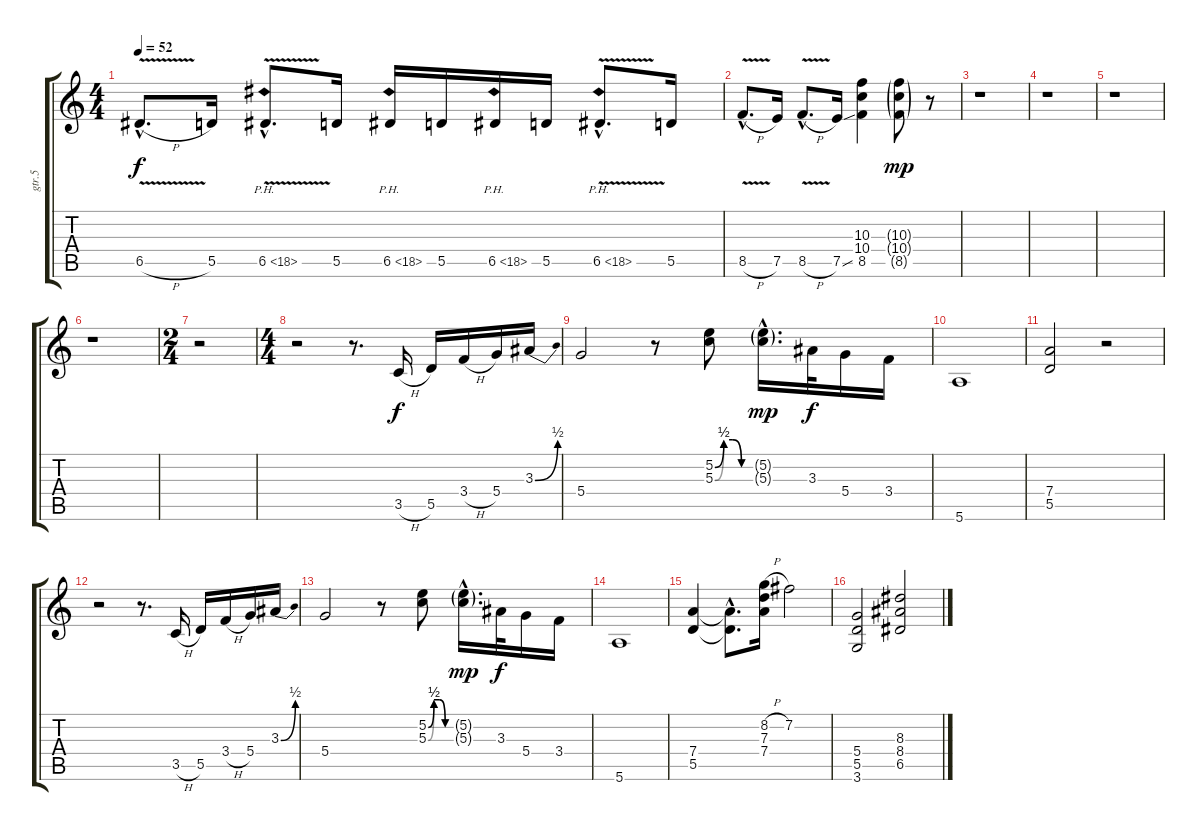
\track ("gtr.5" "gtr.5") {instrument distortionguitar}
\staff {score tabs}
\tuning (E4 B3 G3 D3 A2 E2) {hide}
\ts (4 4)
\tempo 52
\clef g2
\ks c
6.5{v h hac}.8{d dy f} 5.5.16 6.5{ph 12 v hac}.8{d} 5.5.16 6.5{ph 12}.16 5.5.16 6.5{ph 12}.16 5.5.16 6.5{ph 12 v hac}.8{d} 5.5.16 |
8.5{v h hac}.8{d} 7.5.16 8.5{v h hac}.8{d} 7.5{ss}.16 (10.3 10.4 8.5).4 (10.3{g} 10.4{g} 8.5{g}).8{dy mp} r.8 |
r.1 |
r.1 |
r.1 |
r.1 |
\ts (2 4)
r.2 |
\ts (4 4)
r.2 r.8{d} 3.5{h}.16{dy f} 5.5.16 3.4{h}.16 5.4.16 3.3{be (bend 0 0 60 2)}.16 |
5.4.2 r.8 (5.2{be (custom 0 0 15 2 30 2 45 0 60 0)} 5.3{be (custom 0 0 15 2 30 2 45 0 60 0)}).8 (5.2{g hac} 5.3{g hac}).16{d dy mp} 3.3.32{dy f} 5.4.16 3.4.16 |
5.6.1 |
(7.4 5.5).2 r.2 |
r.2 r.8{d} 3.5{h}.16 5.5.16 3.4{h}.16 5.4.16 3.3{be (bend 0 0 60 2)}.16 |
5.4.2 r.8 (5.2{be (custom 0 0 15 2 30 2 45 0 60 0)} 5.3{be (custom 0 0 15 2 30 2 45 0 60 0)}).8 (5.2{g hac} 5.3{g hac}).16{d dy mp} 3.3.32{dy f} 5.4.16 3.4.16 |
5.6.1 |
(7.4 5.5).4 (7.4{hac t} 5.5{hac t}).8{d} (8.2{h} 7.3 7.4).16 7.2.2 |
(5.4 5.5 3.6).2 (8.3 8.4 6.5).2
